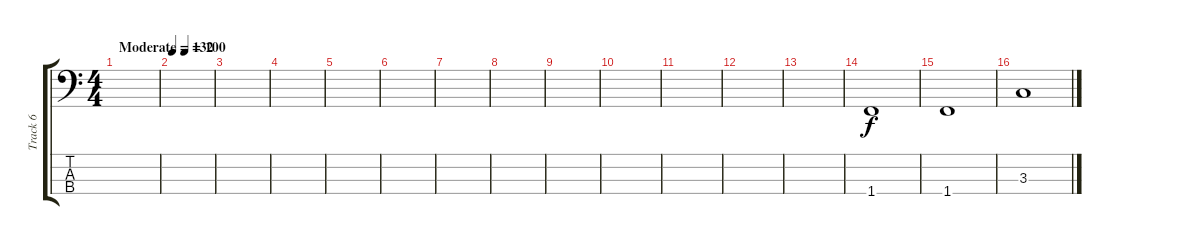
\track ("Track 6" "Track 6") {instrument electricbassfinger}
\staff {score tabs}
\tuning (G2 D2 A1 E1) {hide}
\ts (4 4)
\tempo (100 "Moderate")
\clef f4
\ks c
|
\tempo 132
|
|
|
|
|
|
|
|
|
|
|
|
1.4.1 |
1.4.1 |
3.3.1
